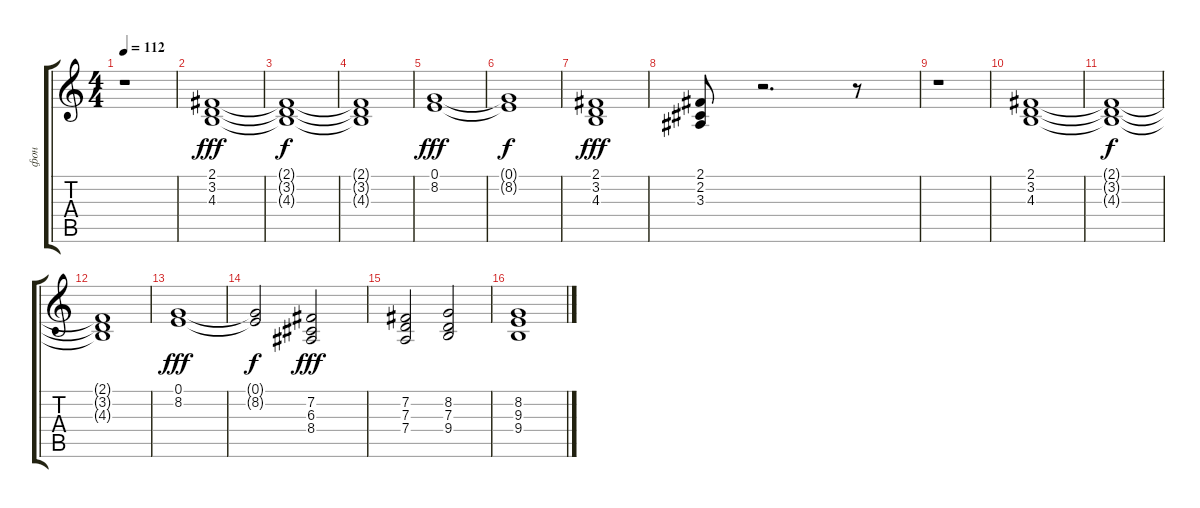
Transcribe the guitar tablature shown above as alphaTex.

\track ("фон" "фон") {instrument pad2warm}
\staff {score tabs}
\tuning (E4 B3 G3 D3 A2 E2) {hide}
\ts (4 4)
\tempo 112
\clef g2
\ks c
r.1{dy fff} |
(2.1 3.2 4.3).1 |
(2.1{t} 3.2{t} 4.3{t}).1{dy f} |
(2.1{t} 3.2{t} 4.3{t}).1 |
(0.1 8.2).1{dy fff} |
(0.1{t} 8.2{t}).1{dy f} |
(2.1 3.2 4.3).1{dy fff} |
(2.1 2.2 3.3).8 r.2{d} r.8 |
r.1 |
(2.1 3.2 4.3).1 |
(2.1{t} 3.2{t} 4.3{t}).1{dy f} |
(2.1{t} 3.2{t} 4.3{t}).1 |
(0.1 8.2).1{dy fff} |
(0.1{t} 8.2{t}).2{dy f} (7.2 6.3 8.4).2{dy fff} |
(7.2 7.3 7.4).2 (8.2 7.3 9.4).2 |
(8.2 9.3 9.4).1
